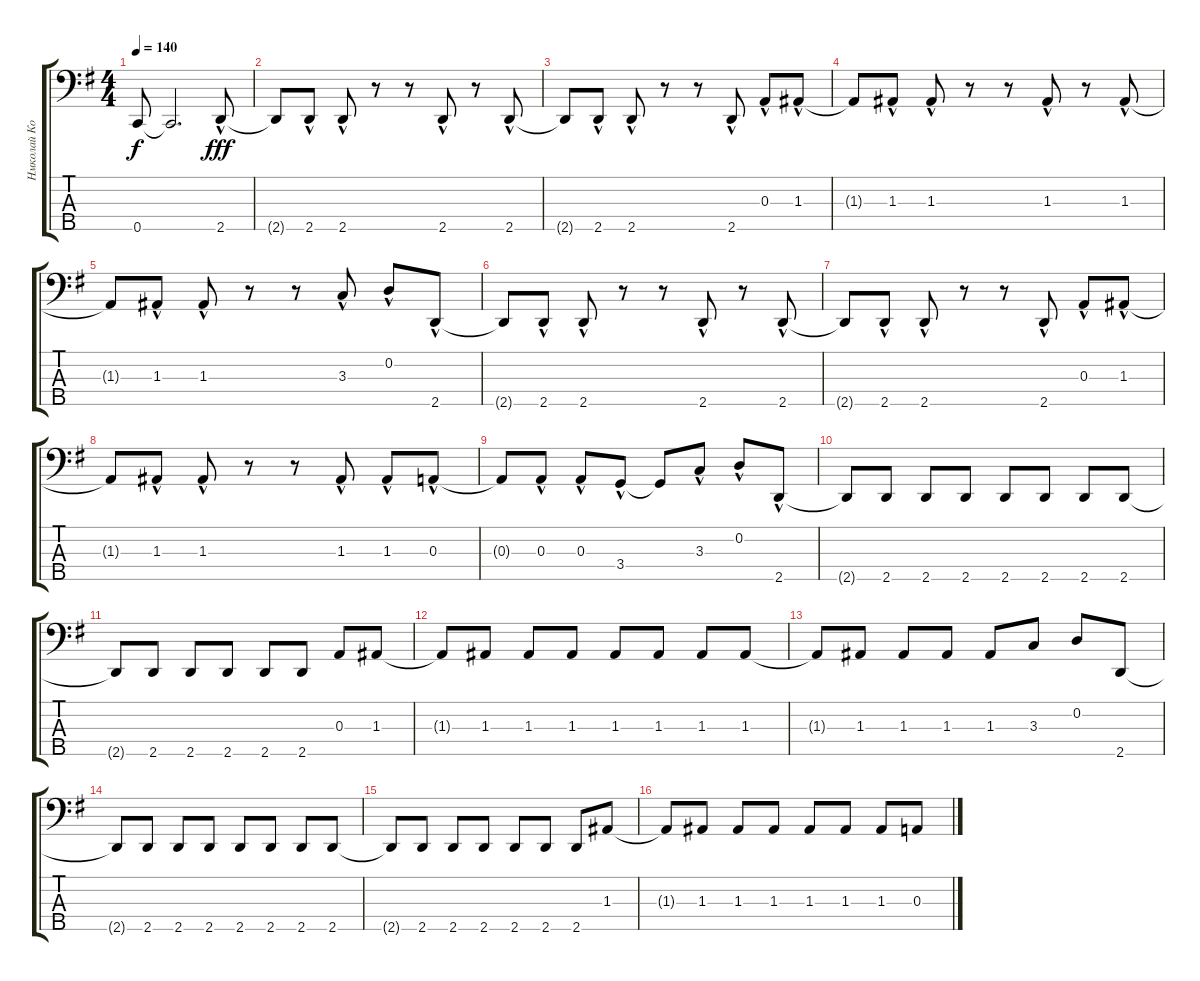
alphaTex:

\track ("Нмколай Коршунов" "Нмколай Ко") {instrument electricbasspick}
\staff {score tabs}
\tuning (G2 D2 A1 E1 C1) {hide}
\ts (4 4)
\tempo 140
\clef f4
\ks g
0.5{t}.8{dy f} 0.5{t}.2{d} 2.5{hac}.8{dy fff} |
2.5{t}.8 2.5{hac}.8 2.5{hac}.8 r.8 r.8 2.5{hac}.8 r.8 2.5{hac}.8 |
2.5{t}.8 2.5{hac}.8 2.5{hac}.8 r.8 r.8 2.5{hac}.8 0.3{hac}.8 1.3{hac}.8 |
1.3{t}.8 1.3{hac}.8 1.3{hac}.8 r.8 r.8 1.3{hac}.8 r.8 1.3{hac}.8 |
1.3{t}.8 1.3{hac}.8 1.3{hac}.8 r.8 r.8 3.3{hac}.8 0.2{hac}.8 2.5{hac}.8 |
2.5{t}.8 2.5{hac}.8 2.5{hac}.8 r.8 r.8 2.5{hac}.8 r.8 2.5{hac}.8 |
2.5{t}.8 2.5{hac}.8 2.5{hac}.8 r.8 r.8 2.5{hac}.8 0.3{hac}.8 1.3{hac}.8 |
1.3{t}.8 1.3{hac}.8 1.3{hac}.8 r.8 r.8 1.3{hac}.8 1.3{hac}.8 0.3{hac}.8 |
0.3{t}.8 0.3{hac}.8 0.3{hac}.8 3.4{hac}.8 3.4{t}.8 3.3{hac}.8 0.2{hac}.8 2.5{hac}.8 |
2.5{t}.8 2.5.8 2.5.8 2.5.8 2.5.8 2.5.8 2.5.8 2.5.8 |
2.5{t}.8 2.5.8 2.5.8 2.5.8 2.5.8 2.5.8 0.3.8 1.3.8 |
1.3{t}.8 1.3.8 1.3.8 1.3.8 1.3.8 1.3.8 1.3.8 1.3.8 |
1.3{t}.8 1.3.8 1.3.8 1.3.8 1.3.8 3.3.8 0.2.8 2.5.8 |
2.5{t}.8 2.5.8 2.5.8 2.5.8 2.5.8 2.5.8 2.5.8 2.5.8 |
2.5{t}.8 2.5.8 2.5.8 2.5.8 2.5.8 2.5.8 2.5.8 1.3.8 |
1.3{t}.8 1.3.8 1.3.8 1.3.8 1.3.8 1.3.8 1.3.8 0.3.8
